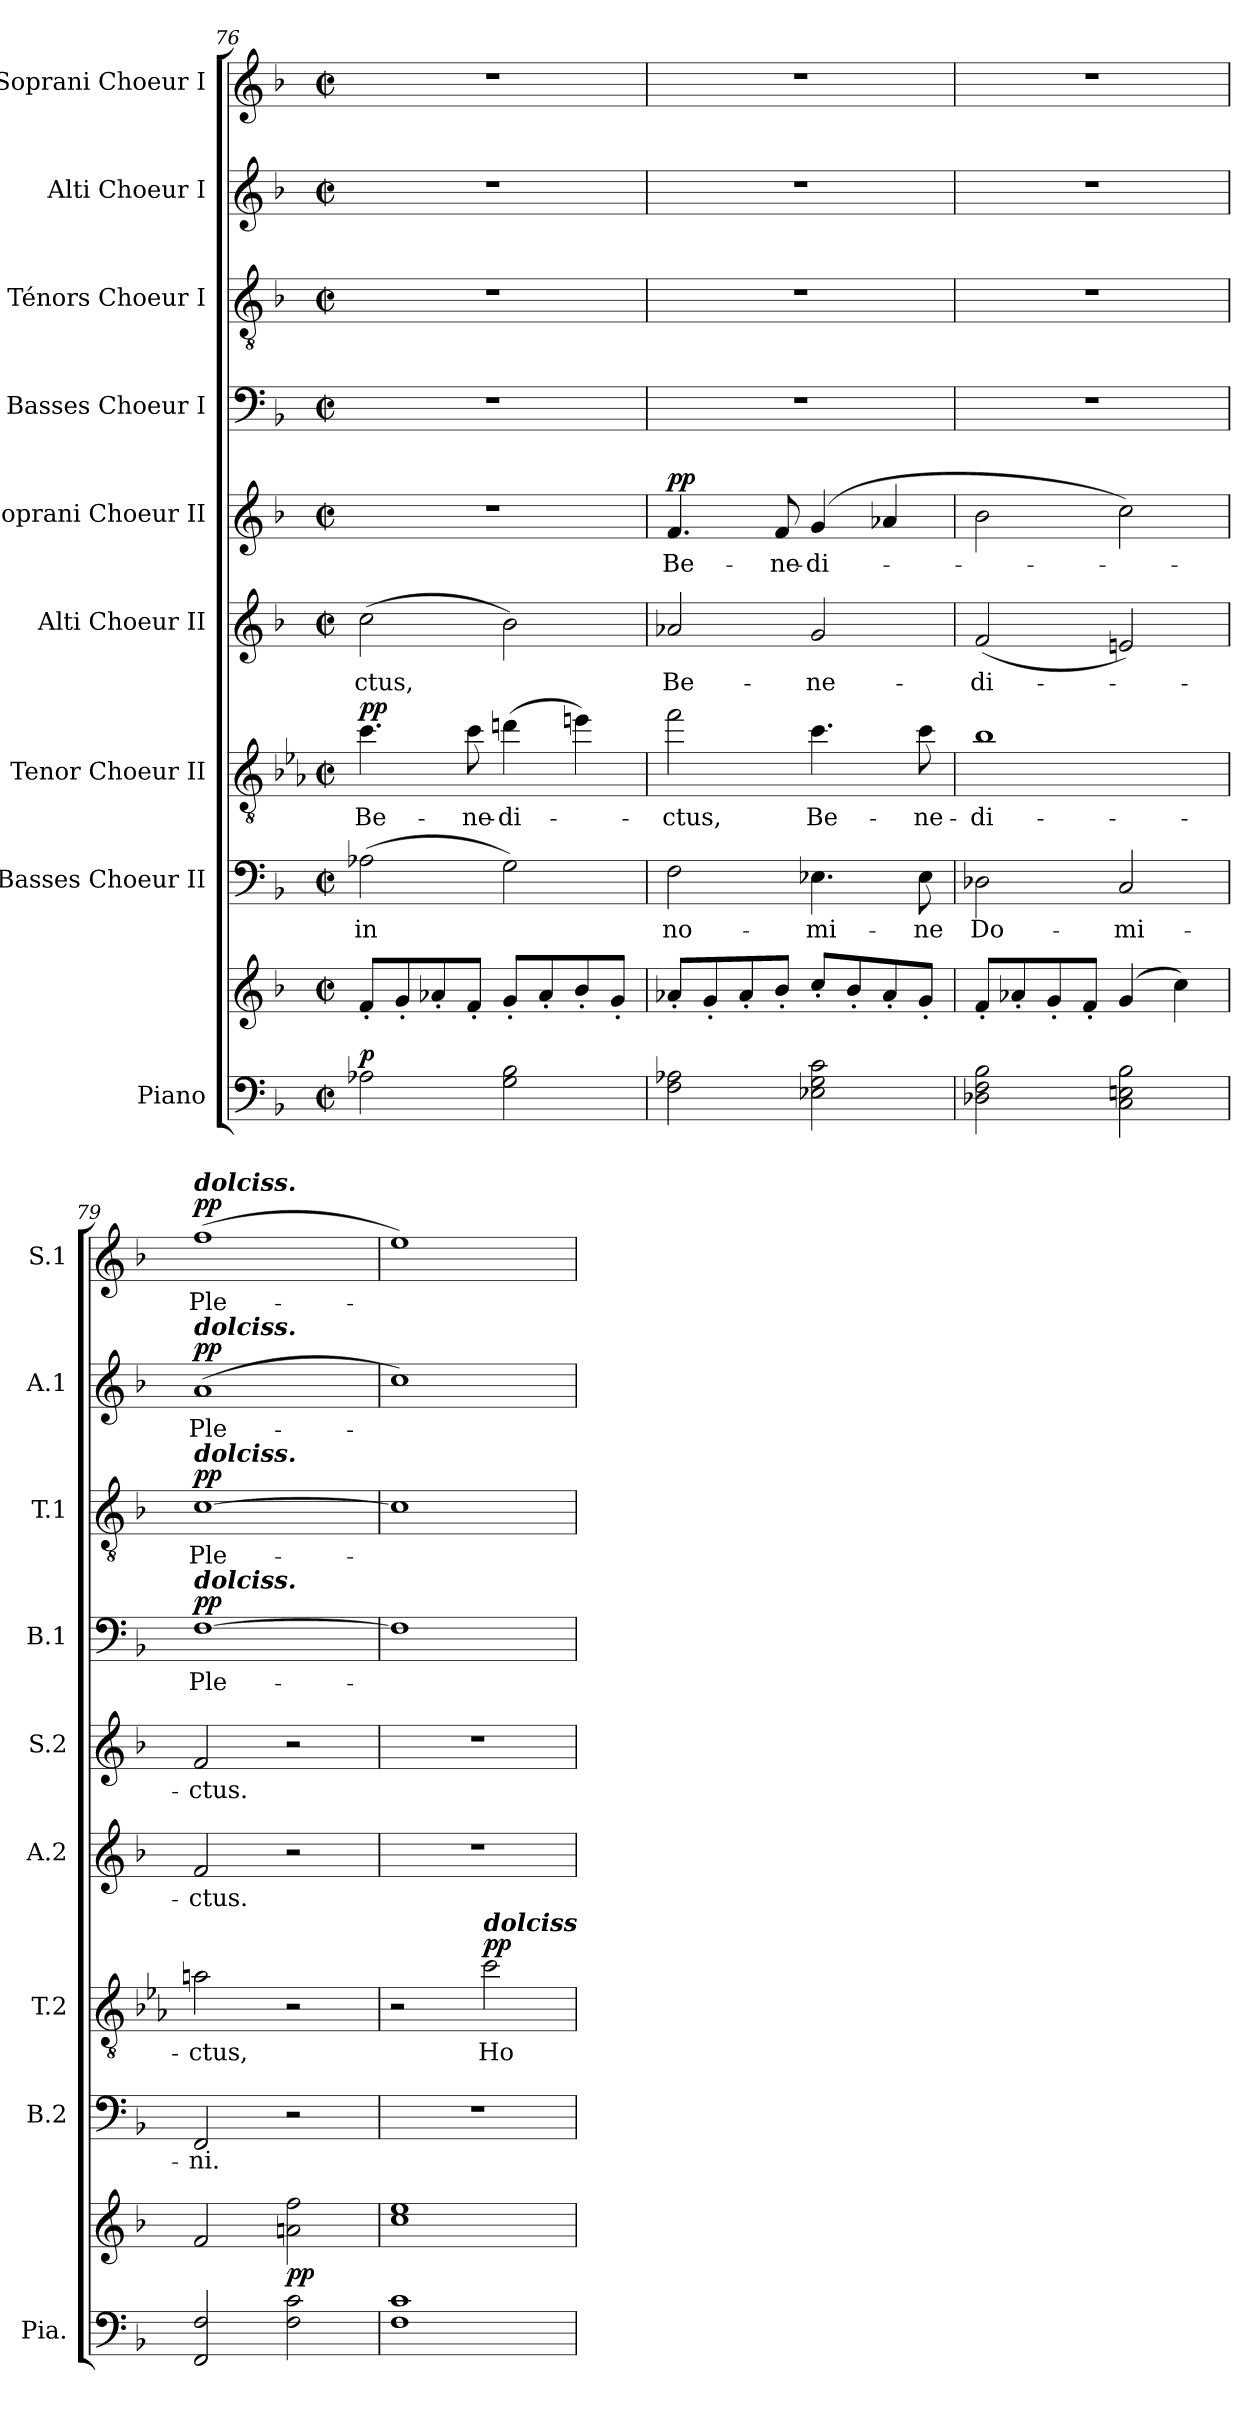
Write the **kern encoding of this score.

**kern	**kern	**dynam	**kern	**text	**kern	**text	**dynam	**kern	**text	**kern	**text	**dynam	**kern	**text	**dynam	**kern	**text	**dynam	**kern	**text	**dynam	**kern	**text	**dynam
*part9	*part9	*part9	*part8	*part8	*part7	*part7	*part7	*part6	*part6	*part5	*part5	*part5	*part4	*part4	*part4	*part3	*part3	*part3	*part2	*part2	*part2	*part1	*part1	*part1
*staff10	*staff9	*staff9/10	*staff8	*staff8	*staff7	*staff7	*staff7	*staff6	*staff6	*staff5	*staff5	*staff5	*staff4	*staff4	*staff4	*staff3	*staff3	*staff3	*staff2	*staff2	*staff2	*staff1	*staff1	*staff1
*I"Piano	*	*	*I"Basses Choeur II	*	*I"Tenor Choeur II	*	*	*I"Alti Choeur II	*	*I"Soprani Choeur II	*	*	*I"Basses Choeur I	*	*	*I"Ténors Choeur I	*	*	*I"Alti Choeur I	*	*	*I"Soprani Choeur I	*	*
*I'Pia.	*	*	*I'B.2	*	*I'T.2	*	*	*I'A.2	*	*I'S.2	*	*	*I'B.1	*	*	*I'T.1	*	*	*I'A.1	*	*	*I'S.1	*	*
*clefF4	*clefG2	*	*clefF4	*	*clefGv2	*	*	*clefG2	*	*clefG2	*	*	*clefF4	*	*	*clefGv2	*	*	*clefG2	*	*	*clefG2	*	*
*	*	*	*	*	*ITrd8c14	*	*	*	*	*	*	*	*	*	*	*	*	*	*	*	*	*	*	*
*k[b-]	*k[b-]	*	*k[b-]	*	*k[b-e-a-]	*	*	*k[b-]	*	*k[b-]	*	*	*k[b-]	*	*	*k[b-]	*	*	*k[b-]	*	*	*k[b-]	*	*
*M2/2	*M2/2	*	*M2/2	*	*M2/2	*	*	*M2/2	*	*M2/2	*	*	*M2/2	*	*	*M2/2	*	*	*M2/2	*	*	*M2/2	*	*
*met(c|)	*met(c|)	*	*met(c|)	*	*met(c|)	*	*	*met(c|)	*	*met(c|)	*	*	*met(c|)	*	*	*met(c|)	*	*	*met(c|)	*	*	*met(c|)	*	*
=76	=76	=76	=76	=76	=76	=76	=76	=76	=76	=76	=76	=76	=76	=76	=76	=76	=76	=76	=76	=76	=76	=76	=76	=76
!	!	!LO:DY:a=2	!	!	!	!	!LO:DY:a	!	!	!	!	!	!	!	!	!	!	!	!	!	!	!	!	!
2A-X\	8f'/L	p	(2A-X\	in	4.ci\	Be-	pp	(2cc\	-ctus,	1r	.	.	1r	.	.	1r	.	.	1r	.	.	1r	.	.
.	8g'/	.	.	.	.	.	.	.	.	.	.	.	.	.	.	.	.	.	.	.	.	.	.	.
.	8a-X'/	.	.	.	.	.	.	.	.	.	.	.	.	.	.	.	.	.	.	.	.	.	.	.
.	8f'/J	.	.	.	8ci\	-ne-	.	.	.	.	.	.	.	.	.	.	.	.	.	.	.	.	.	.
2G\ 2B-\	8g'/L	.	2G\)	.	(4dni\	-di-	.	2b-\)	.	.	.	.	.	.	.	.	.	.	.	.	.	.	.	.
.	8a-'/	.	.	.	.	.	.	.	.	.	.	.	.	.	.	.	.	.	.	.	.	.	.	.
.	8b-'/	.	.	.	4eni\)	.	.	.	.	.	.	.	.	.	.	.	.	.	.	.	.	.	.	.
.	8g'/J	.	.	.	.	.	.	.	.	.	.	.	.	.	.	.	.	.	.	.	.	.	.	.
=77	=77	=77	=77	=77	=77	=77	=77	=77	=77	=77	=77	=77	=77	=77	=77	=77	=77	=77	=77	=77	=77	=77	=77	=77
!	!	!	!	!	!	!	!	!	!	!	!	!LO:DY:a	!	!	!	!	!	!	!	!	!	!	!	!
2F\ 2A-X\	8a-X'/L	.	2F\	no-	2fi\	-ctus,	.	2a-X/	Be-	4.f/	Be-	pp	1r	.	.	1r	.	.	1r	.	.	1r	.	.
.	8g'/	.	.	.	.	.	.	.	.	.	.	.	.	.	.	.	.	.	.	.	.	.	.	.
.	8a-'/	.	.	.	.	.	.	.	.	.	.	.	.	.	.	.	.	.	.	.	.	.	.	.
.	8b-'/J	.	.	.	.	.	.	.	.	8f/	-ne-	.	.	.	.	.	.	.	.	.	.	.	.	.
2E-X\ 2G\ 2c\	8cc'/L	.	4.E-X\	-mi-	4.ci\	Be-	.	2g/	-ne-	(>4g/	-di-	.	.	.	.	.	.	.	.	.	.	.	.	.
.	8b-'/	.	.	.	.	.	.	.	.	.	.	.	.	.	.	.	.	.	.	.	.	.	.	.
.	8a-'/	.	.	.	.	.	.	.	.	4a-X/	.	.	.	.	.	.	.	.	.	.	.	.	.	.
.	8g'/J	.	8E-\	-ne	8ci\	-ne-	.	.	.	.	.	.	.	.	.	.	.	.	.	.	.	.	.	.
!!LO:PB:g=z
=78	=78	=78	=78	=78	=78	=78	=78	=78	=78	=78	=78	=78	=78	=78	=78	=78	=78	=78	=78	=78	=78	=78	=78	=78
2D-X\ 2F\ 2B-\	8f'/L	.	2D-X\	Do-	1B-i	-di-	.	(2f/	-di-	2b-\	.	.	1r	.	.	1r	.	.	1r	.	.	1r	.	.
.	8a-X'/	.	.	.	.	.	.	.	.	.	.	.	.	.	.	.	.	.	.	.	.	.	.	.
.	8g'/	.	.	.	.	.	.	.	.	.	.	.	.	.	.	.	.	.	.	.	.	.	.	.
.	8f'/J	.	.	.	.	.	.	.	.	.	.	.	.	.	.	.	.	.	.	.	.	.	.	.
2C\ 2En\ 2B-\	(4g/	.	2C/	-mi-	.	.	.	2en/)	.	2cc\)	.	.	.	.	.	.	.	.	.	.	.	.	.	.
.	4cc\)	.	.	.	.	.	.	.	.	.	.	.	.	.	.	.	.	.	.	.	.	.	.	.
=79	=79	=79	=79	=79	=79	=79	=79	=79	=79	=79	=79	=79	=79	=79	=79	=79	=79	=79	=79	=79	=79	=79	=79	=79
!	!	!	!	!	!	!	!	!	!	!	!	!	!	!	!	!	!	!	!	!	!	!LO:TX:a:Bi:t=dolciss.	!	!
!	!	!	!	!	!	!	!	!	!	!	!	!	!	!	!	!	!	!	!LO:TX:a:Bi:t=dolciss.	!	!	!	!	!
!	!	!	!	!	!	!	!	!	!	!	!	!	!	!	!	!LO:TX:a:Bi:t=dolciss.	!	!	!	!	!	!	!	!
!	!	!	!	!	!	!	!	!	!	!	!	!	!LO:TX:a:Bi:t=dolciss.	!	!	!	!	!	!	!	!	!	!	!
!	!	!	!	!	!	!	!	!	!	!	!	!	!	!	!LO:DY:a	!	!	!LO:DY:a	!	!	!LO:DY:a	!	!	!LO:DY:a
2FF/ 2F/	2f/	.	2FF/	-ni.	2Ani\	-ctus,	.	2f/	-ctus.	2f/	-ctus.	.	[1F	Ple-	pp	[1ci	Ple-	pp	(>1a	Ple-	pp	(1ff	Ple-	pp
!	!	!LO:DY:b	!	!	!	!	!	!	!	!	!	!	!	!	!	!	!	!	!	!	!	!	!	!
2F\ 2c\	2an\ 2ff\	pp	2r	.	2r	.	.	2r	.	2r	.	.	.	.	.	.	.	.	.	.	.	.	.	.
=80	=80	=80	=80	=80	=80	=80	=80	=80	=80	=80	=80	=80	=80	=80	=80	=80	=80	=80	=80	=80	=80	=80	=80	=80
1F 1c	1cc 1ee	.	1r	.	2r	.	.	1r	.	1r	.	.	1F]	.	.	1ci]	.	.	1cc)	.	.	1ee)	.	.
!	!	!	!	!	!LO:TX:a:Bi:t=dolciss	!	!	!	!	!	!	!	!	!	!	!	!	!	!	!	!	!	!	!
!	!	!	!	!	!	!	!LO:DY:a	!	!	!	!	!	!	!	!	!	!	!	!	!	!	!	!	!
.	.	.	.	.	2ci\	Ho-	pp	.	.	.	.	.	.	.	.	.	.	.	.	.	.	.	.	.
=	=	=	=	=	=	=	=	=	=	=	=	=	=	=	=	=	=	=	=	=	=	=	=	=
*-	*-	*-	*-	*-	*-	*-	*-	*-	*-	*-	*-	*-	*-	*-	*-	*-	*-	*-	*-	*-	*-	*-	*-	*-
